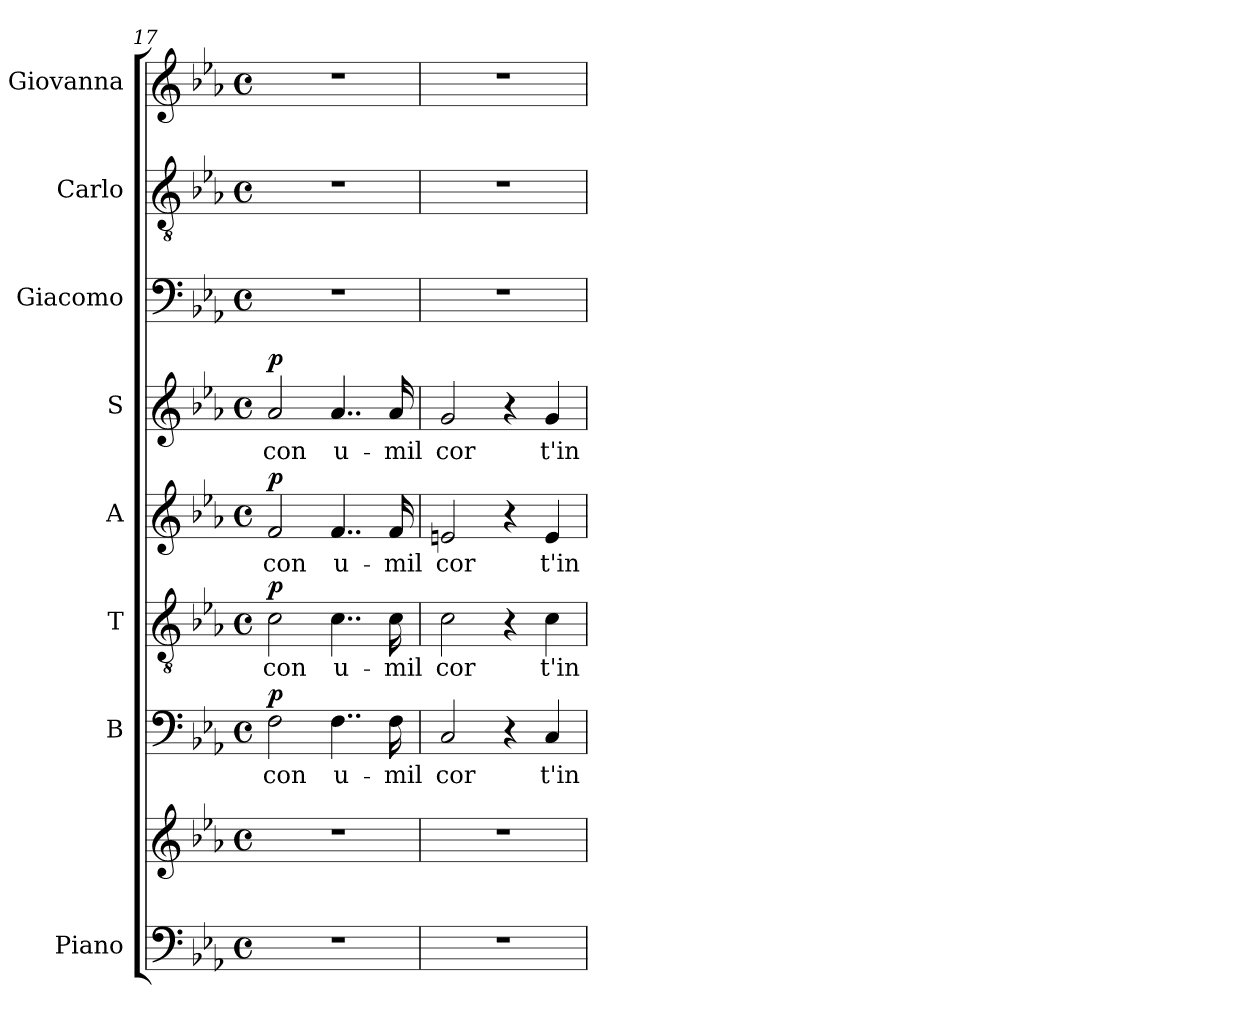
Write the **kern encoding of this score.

**kern	**kern	**kern	**text	**dynam	**kern	**text	**dynam	**kern	**text	**dynam	**kern	**text	**dynam	**kern	**kern	**kern
*part8	*part8	*part7	*part7	*part7	*part6	*part6	*part6	*part5	*part5	*part5	*part4	*part4	*part4	*part3	*part2	*part1
*staff9	*staff8	*staff7	*staff7	*staff7	*staff6	*staff6	*staff6	*staff5	*staff5	*staff5	*staff4	*staff4	*staff4	*staff3	*staff2	*staff1
*I"Piano	*	*I"B	*	*	*I"T	*	*	*I"A	*	*	*I"S	*	*	*I"Giacomo	*I"Carlo	*I"Giovanna
*I'Pno	*	*I'B	*	*	*I'T	*	*	*I'A	*	*	*I'S	*	*	*	*	*I'V
!!LO:LB:g=z
*clefF4	*clefG2	*clefF4	*	*	*clefGv2	*	*	*clefG2	*	*	*clefG2	*	*	*clefF4	*clefGv2	*clefG2
*k[b-e-a-]	*k[b-e-a-]	*k[b-e-a-]	*	*	*k[b-e-a-]	*	*	*k[b-e-a-]	*	*	*k[b-e-a-]	*	*	*k[b-e-a-]	*k[b-e-a-]	*k[b-e-a-]
*M4/4	*M4/4	*M4/4	*	*	*M4/4	*	*	*M4/4	*	*	*M4/4	*	*	*M4/4	*M4/4	*M4/4
*met(c)	*met(c)	*met(c)	*	*	*met(c)	*	*	*met(c)	*	*	*met(c)	*	*	*met(c)	*met(c)	*met(c)
=17	=17	=17	=17	=17	=17	=17	=17	=17	=17	=17	=17	=17	=17	=17	=17	=17
!	!	!	!LO:LY:b	!LO:DY:a	!	!LO:LY:b	!LO:DY:a	!	!LO:LY:b	!LO:DY:a	!	!LO:LY:b	!LO:DY:a	!	!	!
1r	1r	2F\	con	p	2c\	con	p	2f/	con	p	2a-/	con	p	1r	1r	1r
!	!	!	!LO:LY:b	!	!	!LO:LY:b	!	!	!LO:LY:b	!	!	!LO:LY:b	!	!	!	!
.	.	4..F\	u-	.	4..c\	u-	.	4..f/	u-	.	4..a-/	u-	.	.	.	.
!	!	!	!LO:LY:b	!	!	!LO:LY:b	!	!	!LO:LY:b	!	!	!LO:LY:b	!	!	!	!
.	.	16F\	-mil	.	16c\	-mil	.	16f/	-mil	.	16a-/	-mil	.	.	.	.
=18	=18	=18	=18	=18	=18	=18	=18	=18	=18	=18	=18	=18	=18	=18	=18	=18
!	!	!	!LO:LY:b	!	!	!LO:LY:b	!	!	!LO:LY:b	!	!	!LO:LY:b	!	!	!	!
1r	1r	2C/	cor	.	2c\	cor	.	2en/	cor	.	2g/	cor	.	1r	1r	1r
.	.	4r	.	.	4r	.	.	4r	.	.	4r	.	.	.	.	.
!	!	!	!LO:LY:b	!	!	!LO:LY:b	!	!	!LO:LY:b	!	!	!LO:LY:b	!	!	!	!
.	.	4C/	t'in-	.	4c\	t'in-	.	4e/	t'in-	.	4g/	t'in-	.	.	.	.
=	=	=	=	=	=	=	=	=	=	=	=	=	=	=	=	=
*-	*-	*-	*-	*-	*-	*-	*-	*-	*-	*-	*-	*-	*-	*-	*-	*-
